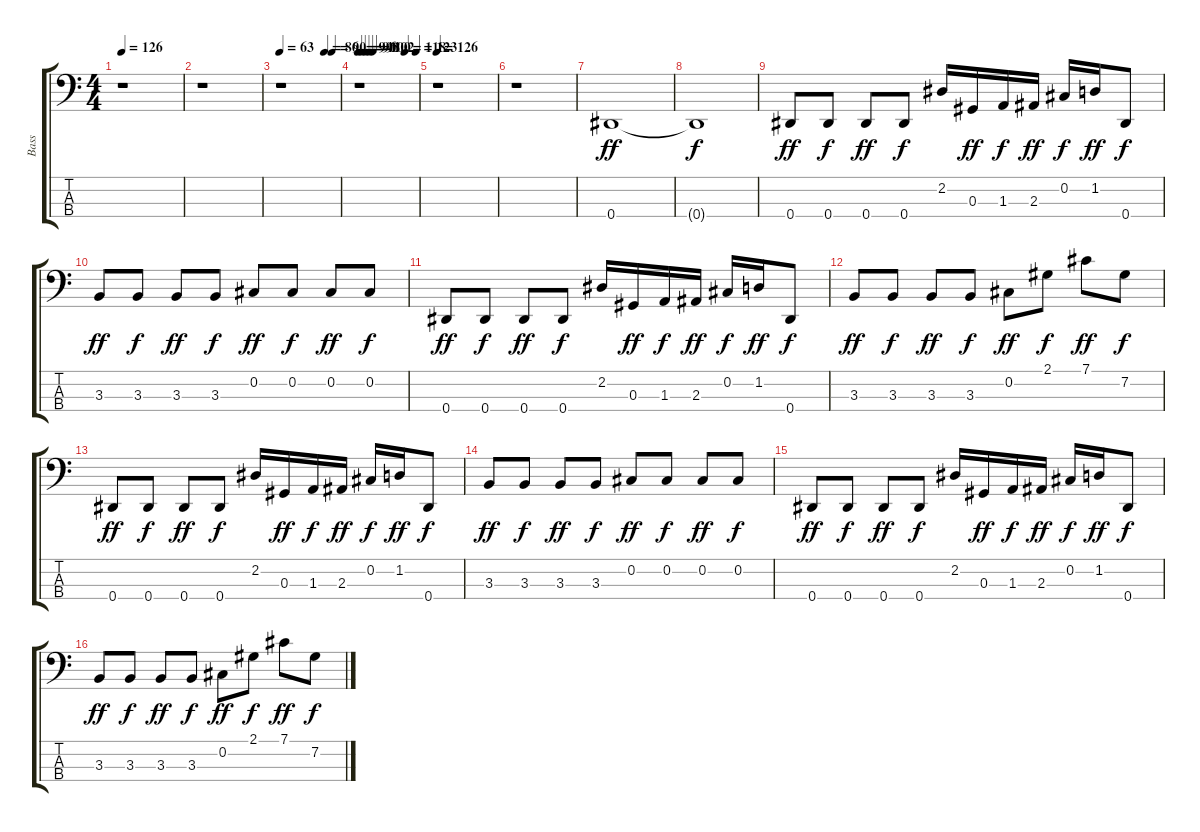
\track ("Bass                                " "Bass      ") {instrument electricbassfinger}
\staff {score tabs}
\tuning (Gb2 Db2 Ab1 Eb1) {hide}
\ts (4 4)
\tempo 126
\clef f4
\ks c
r.1{dy ff instrument electricbassfinger} |
r.1 |
\tempo 63
\tempo (86 0.75)
\tempo (90 0.875)
r.1 |
\tempo 94
\tempo (96 0.0625)
\tempo (98 0.125)
\tempo (100 0.1875)
\tempo (102 0.25)
\tempo (118 0.78125)
\tempo (123 0.96875)
r.1 |
\tempo 126
r.1 |
r.1 |
0.4.1 |
0.4{t}.1{dy f} |
0.4.8{dy ff} 0.4.8{dy f} 0.4.8{dy ff} 0.4.8{dy f} 2.2.16 0.3.16{dy ff} 1.3.16{dy f} 2.3.16{dy ff} 0.2.16{dy f} 1.2.16{dy ff} 0.4.8{dy f} |
3.3.8{dy ff} 3.3.8{dy f} 3.3.8{dy ff} 3.3.8{dy f} 0.2.8{dy ff} 0.2.8{dy f} 0.2.8{dy ff} 0.2.8{dy f} |
0.4.8{dy ff} 0.4.8{dy f} 0.4.8{dy ff} 0.4.8{dy f} 2.2.16 0.3.16{dy ff} 1.3.16{dy f} 2.3.16{dy ff} 0.2.16{dy f} 1.2.16{dy ff} 0.4.8{dy f} |
3.3.8{dy ff} 3.3.8{dy f} 3.3.8{dy ff} 3.3.8{dy f} 0.2.8{dy ff} 2.1.8{dy f} 7.1.8{dy ff} 7.2.8{dy f} |
0.4.8{dy ff} 0.4.8{dy f} 0.4.8{dy ff} 0.4.8{dy f} 2.2.16 0.3.16{dy ff} 1.3.16{dy f} 2.3.16{dy ff} 0.2.16{dy f} 1.2.16{dy ff} 0.4.8{dy f} |
3.3.8{dy ff} 3.3.8{dy f} 3.3.8{dy ff} 3.3.8{dy f} 0.2.8{dy ff} 0.2.8{dy f} 0.2.8{dy ff} 0.2.8{dy f} |
0.4.8{dy ff} 0.4.8{dy f} 0.4.8{dy ff} 0.4.8{dy f} 2.2.16 0.3.16{dy ff} 1.3.16{dy f} 2.3.16{dy ff} 0.2.16{dy f} 1.2.16{dy ff} 0.4.8{dy f} |
3.3.8{dy ff} 3.3.8{dy f} 3.3.8{dy ff} 3.3.8{dy f} 0.2.8{dy ff} 2.1.8{dy f} 7.1.8{dy ff} 7.2.8{dy f}
